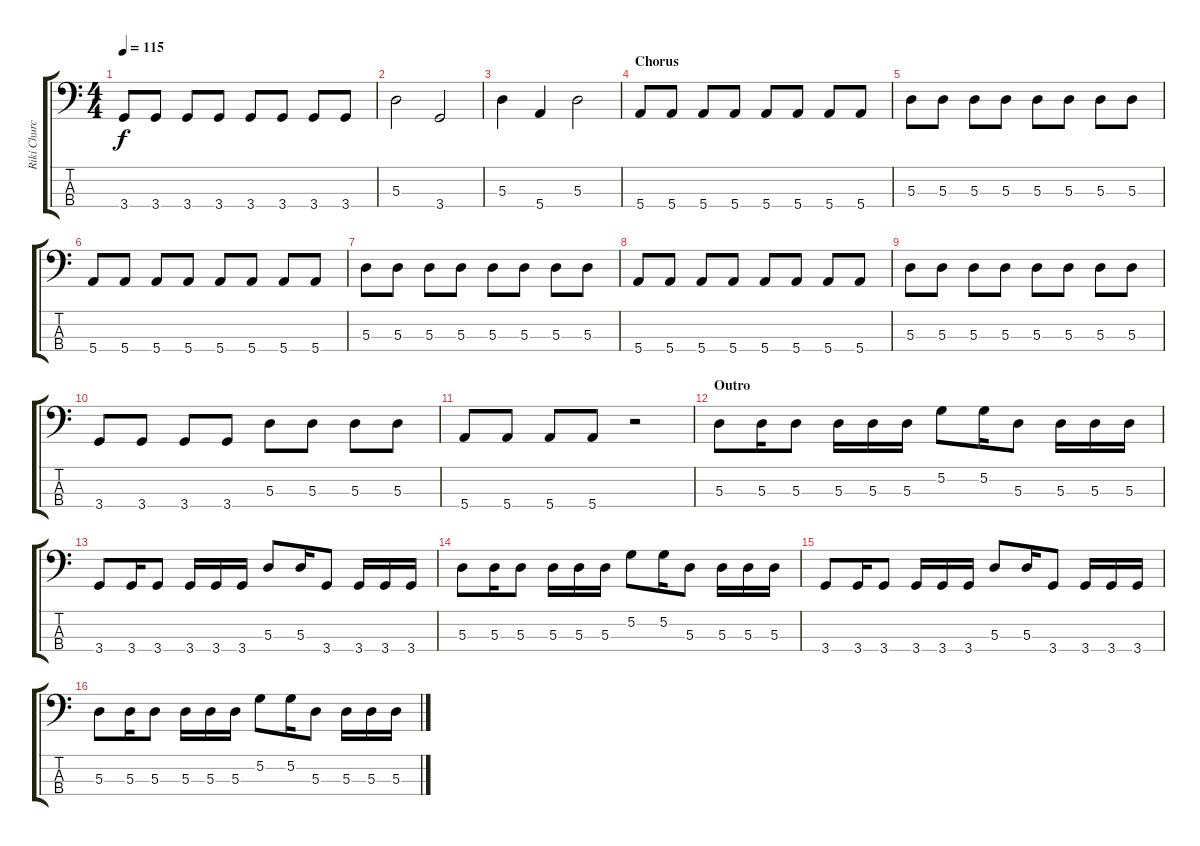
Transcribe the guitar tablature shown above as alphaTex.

\track ("Riki Church" "Riki Churc") {instrument electricbasspick}
\staff {score tabs}
\tuning (G2 D2 A1 E1) {hide}
\ts (4 4)
\tempo 115
\clef f4
\ks c
3.4.8{dy f} 3.4.8 3.4.8 3.4.8 3.4.8 3.4.8 3.4.8 3.4.8 |
5.3.2 3.4.2 |
5.3.4 5.4.4 5.3.2 |
\section ("" "Chorus")
5.4.8 5.4.8 5.4.8 5.4.8 5.4.8 5.4.8 5.4.8 5.4.8 |
5.3.8 5.3.8 5.3.8 5.3.8 5.3.8 5.3.8 5.3.8 5.3.8 |
5.4.8 5.4.8 5.4.8 5.4.8 5.4.8 5.4.8 5.4.8 5.4.8 |
5.3.8 5.3.8 5.3.8 5.3.8 5.3.8 5.3.8 5.3.8 5.3.8 |
5.4.8 5.4.8 5.4.8 5.4.8 5.4.8 5.4.8 5.4.8 5.4.8 |
5.3.8 5.3.8 5.3.8 5.3.8 5.3.8 5.3.8 5.3.8 5.3.8 |
3.4.8 3.4.8 3.4.8 3.4.8 5.3.8 5.3.8 5.3.8 5.3.8 |
5.4.8 5.4.8 5.4.8 5.4.8 r.2 |
\section ("" "Outro")
5.3.8 5.3.16 5.3.8 5.3.16 5.3.16 5.3.16 5.2.8 5.2.16 5.3.8 5.3.16 5.3.16 5.3.16 |
3.4.8 3.4.16 3.4.8 3.4.16 3.4.16 3.4.16 5.3.8 5.3.16 3.4.8 3.4.16 3.4.16 3.4.16 |
5.3.8 5.3.16 5.3.8 5.3.16 5.3.16 5.3.16 5.2.8 5.2.16 5.3.8 5.3.16 5.3.16 5.3.16 |
3.4.8 3.4.16 3.4.8 3.4.16 3.4.16 3.4.16 5.3.8 5.3.16 3.4.8 3.4.16 3.4.16 3.4.16 |
5.3.8 5.3.16 5.3.8 5.3.16 5.3.16 5.3.16 5.2.8 5.2.16 5.3.8 5.3.16 5.3.16 5.3.16
